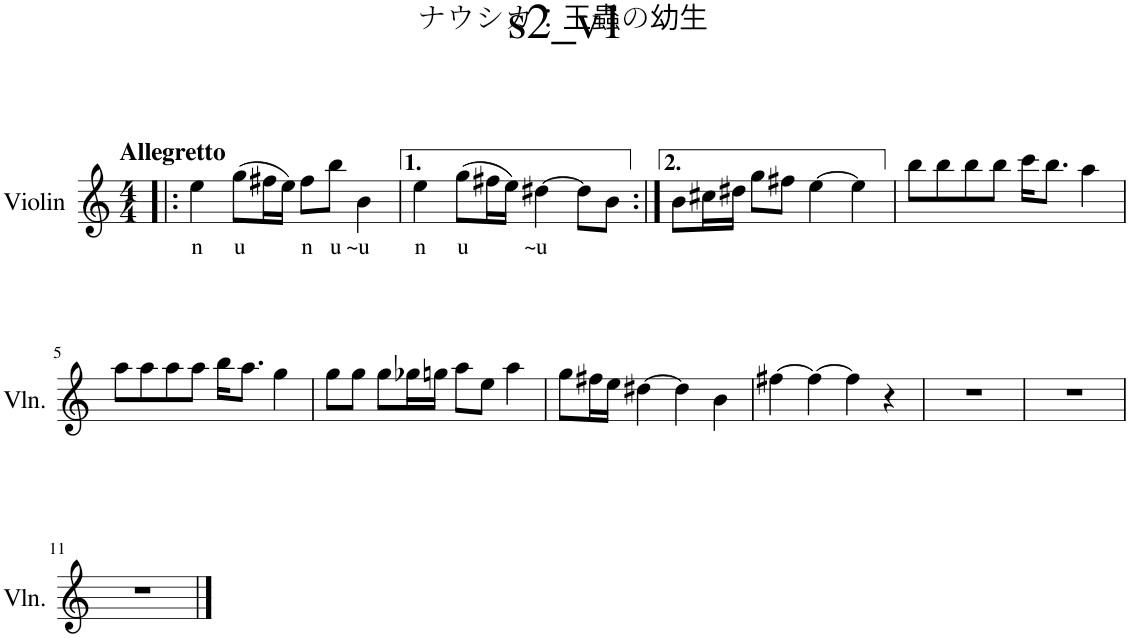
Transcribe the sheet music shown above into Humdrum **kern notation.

**kern	**text
*part1	*part1
*staff1	*staff1
*I"Violin	*
*I'Vln.	*
*clefG2	*
*k[]	*
*M4/4	*
=1!|:	=1!|:
!LO:TX:a:B:t=Allegretto	!
!	!LO:LY:b
4ee\	n
!	!LO:LY:b
(8gg\L	u
16ff#X\L	.
16ee\JJ)	.
!	!LO:LY:b
8ff#\L	n
!	!LO:LY:b
8bb\J	u
!	!LO:LY:b
4b\	~u
=2	=2
!	!LO:LY:b
4ee\	n
!	!LO:LY:b
(8gg\L	u
16ff#X\L	.
16ee\JJ)	.
!	!LO:LY:b
[4dd#X\	~u
8dd#\L]	.
8b\J	.
=3:|!	=3:|!
8b\L	.
16cc#X\L	.
16dd#X\JJ	.
8gg\L	.
8ff#X\J	.
[4ee\	.
4ee\]	.
=4	=4
8bb\L	.
8bb\	.
8bb\	.
8bb\J	.
16ccc\KL	.
8.bb\J	.
4aa\	.
!!LO:LB:g=z
=5	=5
8aa\L	.
8aa\	.
8aa\	.
8aa\J	.
16bb\KL	.
8.aa\J	.
4gg\	.
=6	=6
8gg\L	.
8gg\J	.
8gg\L	.
16gg-X\L	.
16ggn\JJ	.
8aa\L	.
8ee\J	.
4aa\	.
=7	=7
8gg\L	.
16ff#X\L	.
16ee\JJ	.
[4dd#X\	.
4dd#\]	.
4b\	.
=8	=8
[4ff#X\	.
4ff#\_	.
4ff#\]	.
4r	.
=9	=9
1r	.
=10	=10
1r	.
!!LO:LB:g=z
=11	=11
1r	.
==	==
*-	*-
